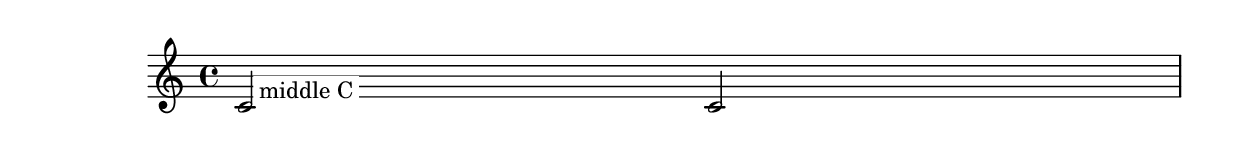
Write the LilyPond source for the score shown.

%% Do not edit this file; it is automatically
%% generated from LSR http://lsr.dsi.unimi.it
%% This file is in the public domain.
\version "2.13.10"

\header {
  lsrtags = "editorial-annotations, text"

%% Translation of GIT committish: 341940d3830b59f93a80131471d622c2818afddb
  texidoces = "
La instrucción @code{\\whiteout} intercala un rectángulo blanco
debajo de un elemento de marcado.  Este rectángulo blanco no tapa
a ningún otro objeto gráfico, puesto que las líneas del pentagrama
están en una capa inferior a la de la mayor parte de los otros
objetos.

"
  doctitlees = "Poner en blanco las líneas del pentagrama utilizando la instrucción \\whiteout"

  texidoc = "
The @code{\\whiteout} command underlays a markup with a white box.
Since staff lines are in a lower layer than most other grobs, this
white box will not overlap any other grob.

"
  doctitle = "Blanking staff lines using the \\whiteout command"
} % begin verbatim

\layout { ragged-right = ##f }
\relative c' {
  \override TextScript #'extra-offset = #'(2 . 4)
  c2-\markup { \whiteout \pad-markup #0.5 "middle C" } c
}

